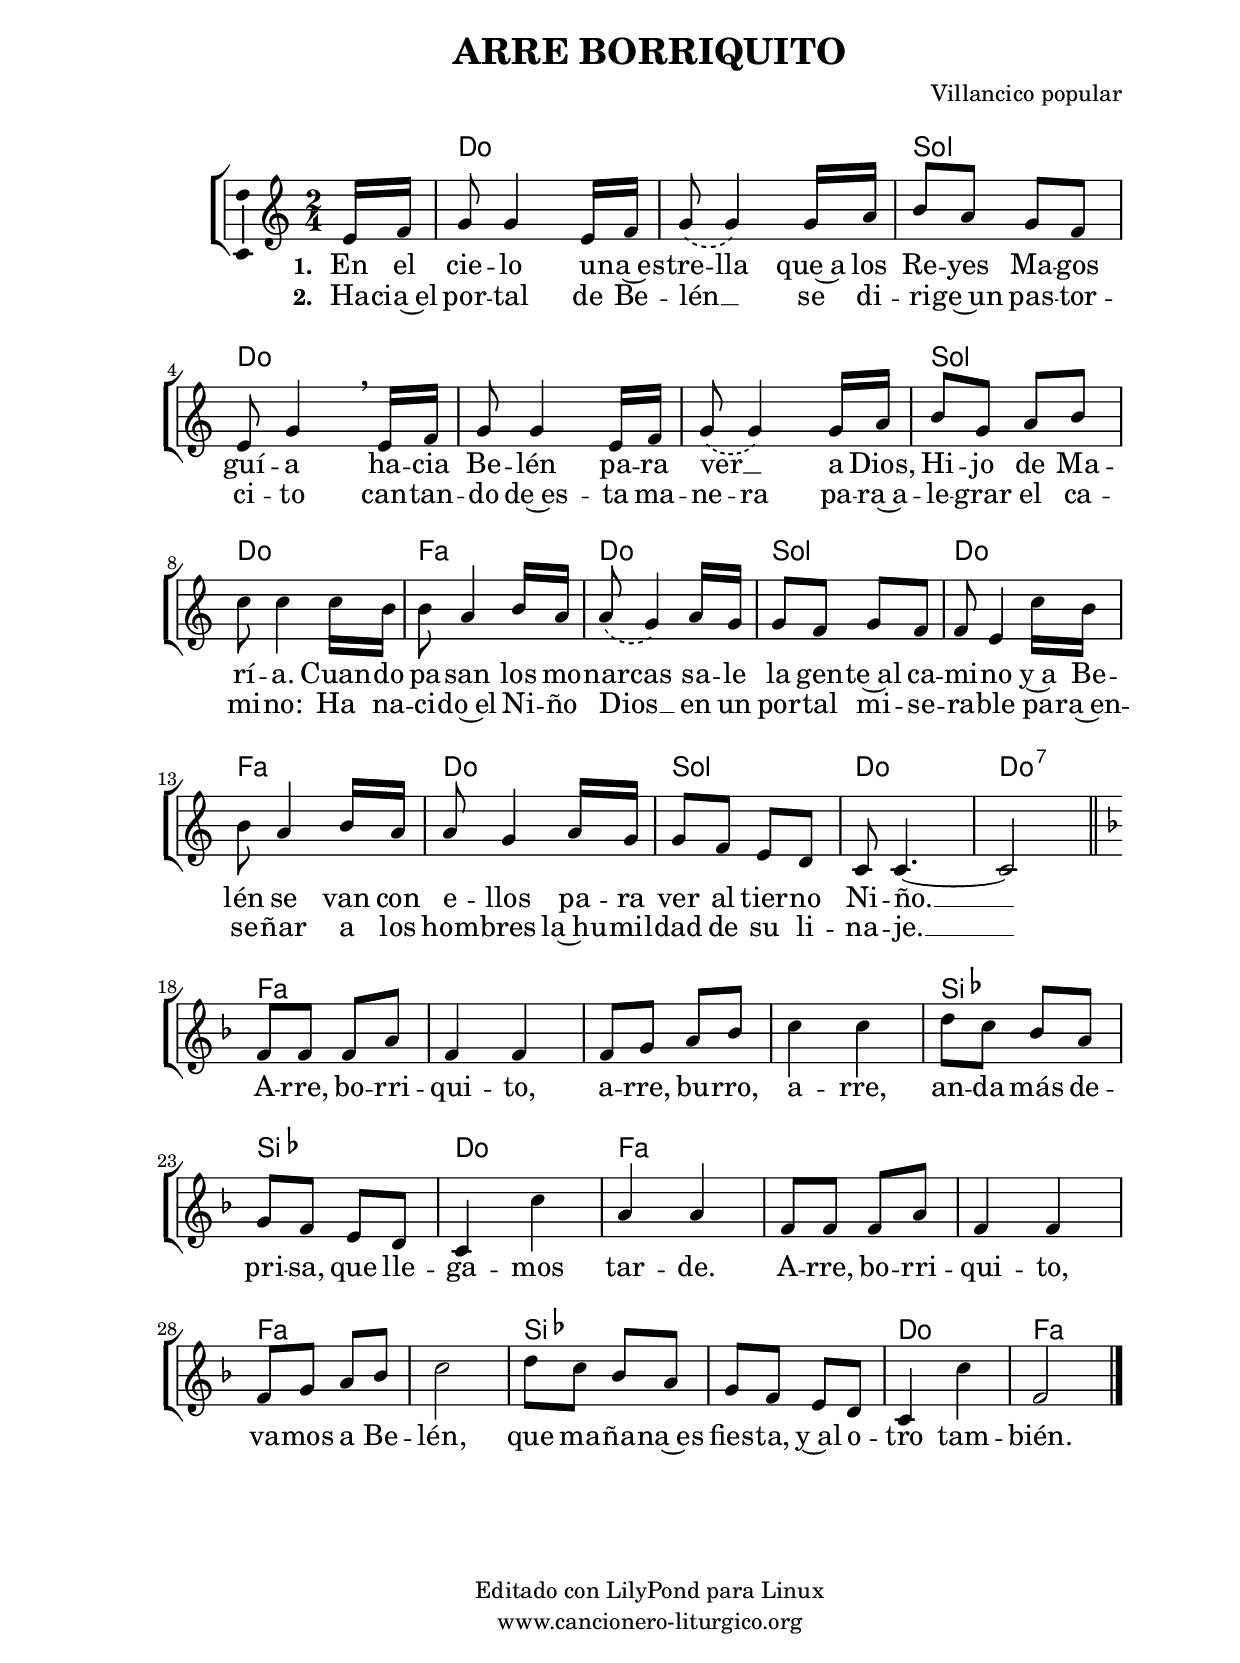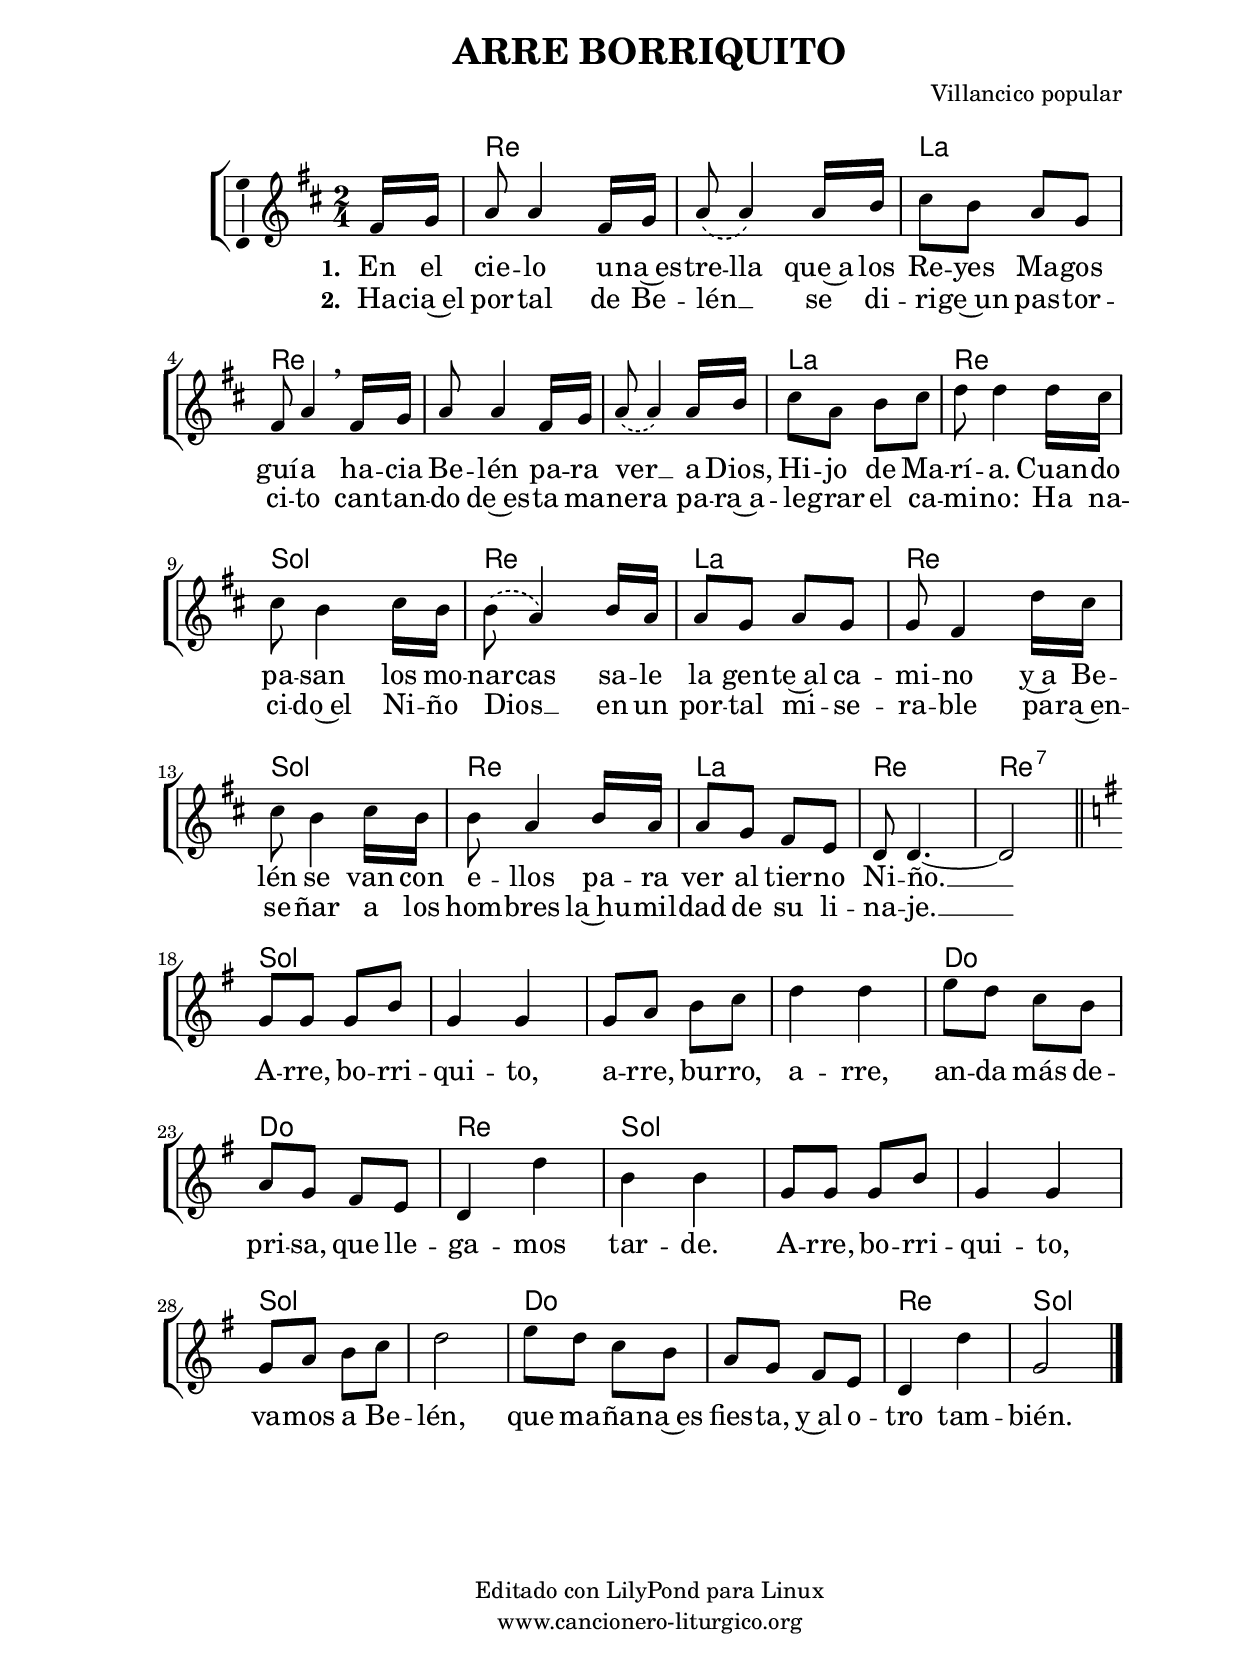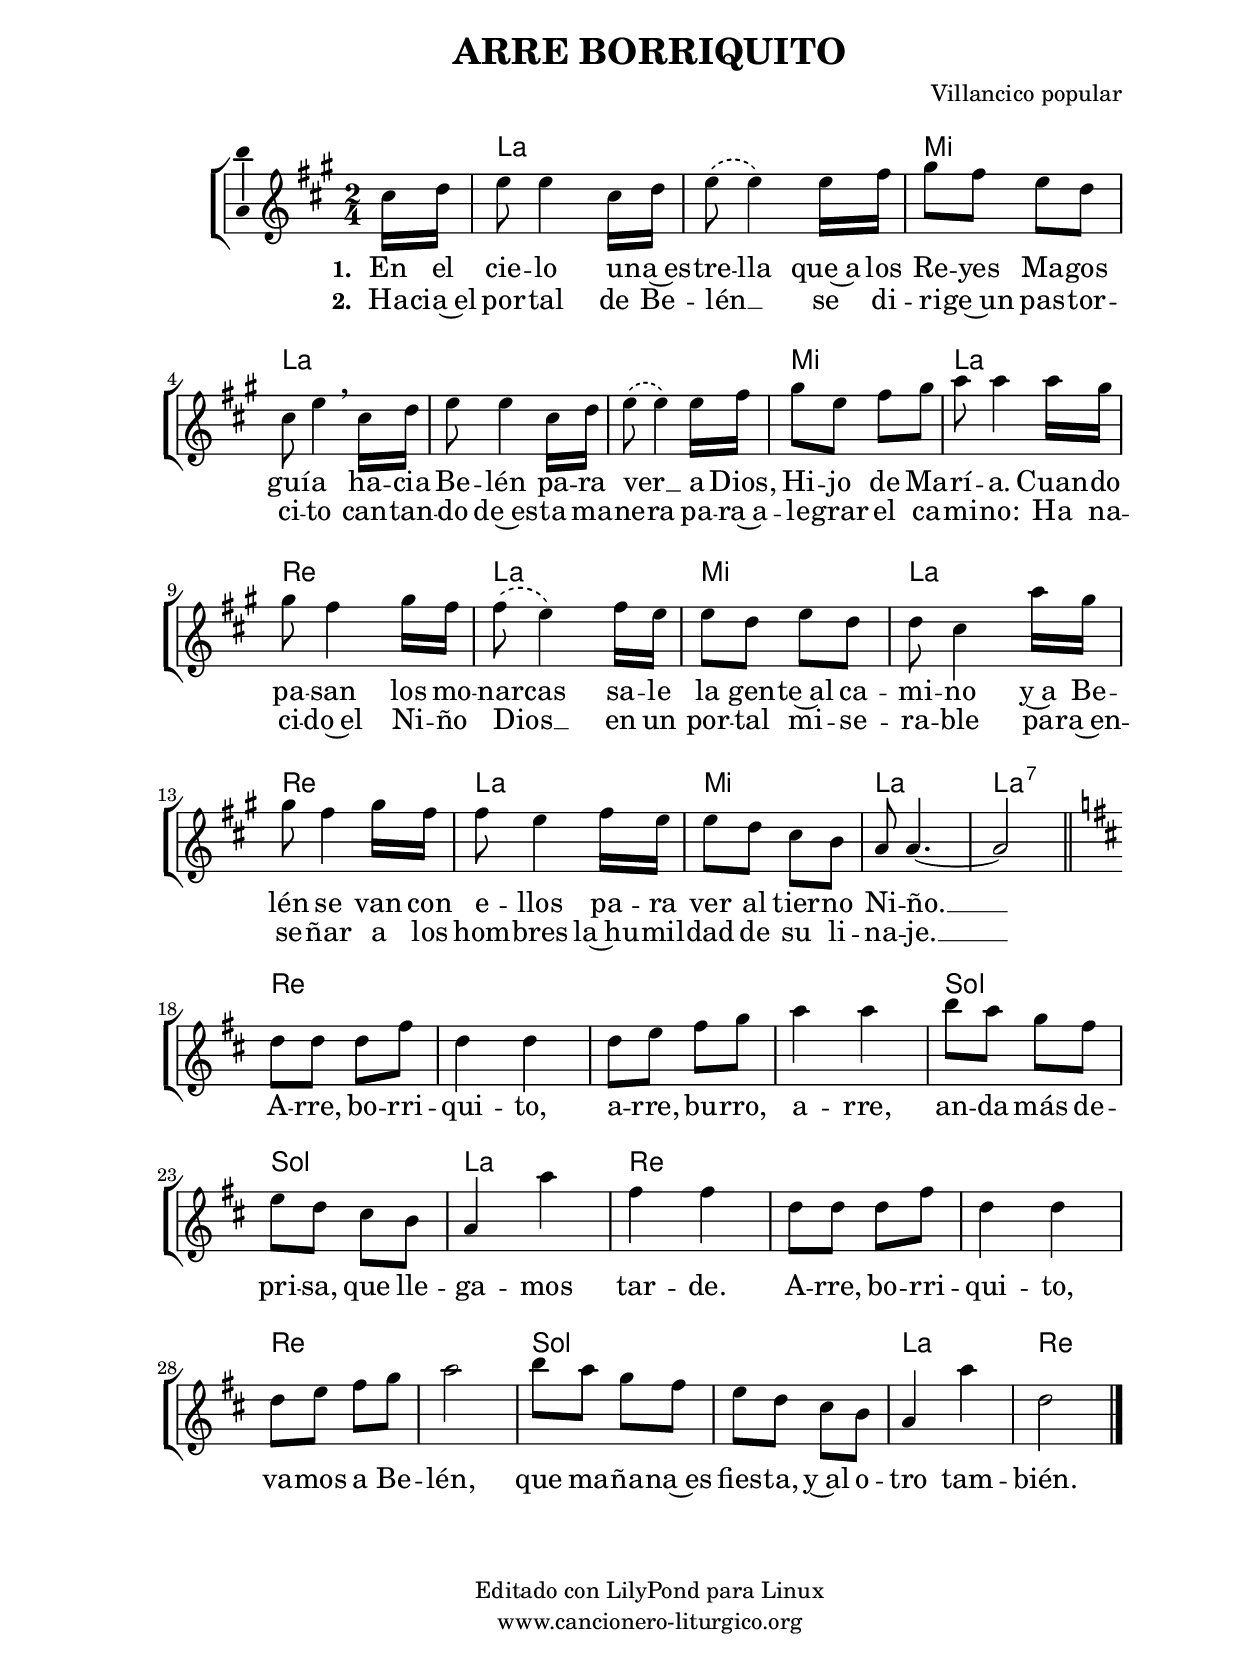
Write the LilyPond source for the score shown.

%
%para convertir .midi en .wav:
%timidity filename.midi -Ow -o finename.wav
%
%
%Para convertir de .wav a .mp3:
%lame -h -m j filename.wav
%
%
%para escuchar el midi:
%timidity nombrefichero.midi
%


%versión de lilypond para la que se ha escrito esta partitura:
\version "2.16.0"

	%Tamaño papel
	#(set-default-paper-size "a4")
	%Tamaño partitura
	#(set-global-staff-size 20)
	%No responde al pulsar sobre una nota
	#(ly:set-option 'point-and-click #f)

%parámetros del encabezamiento:
\header {
	title = "ARRE BORRIQUITO"
	subtitle = ""
	composer = "Villancico popular"
	poet = ""
	%meter = "Tono original: Do M"
	arranger = ""
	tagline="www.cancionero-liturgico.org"
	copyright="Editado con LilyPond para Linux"
	}

%parámetros asociados al papel:
\paper  {
	oddHeaderMarkup = \markup {\fill-line { \on-the-fly #not-first-page \fromproperty #'header:title \on-the-fly #not-first-page \fromproperty #'header:composer }}
	evenHeaderMarkup = \markup {\fill-line { \fromproperty #'header:composer \fromproperty #'header:title }}
	#(set-paper-size "a4")
	print-page-number = ##f
	first-page-number = 1
	print-first-page-number = ##f
%	head-separation = 3.0 \cm
	top-margin = 2.0 \cm
	bottom-margin = 0.5\cm
%%%	bottom-margin = -1.0\cm
	left-margin = 3.0 \cm
	line-width = 16.0 \cm 
	indent = 8\mm
	interscoreline = 2.\mm
	between-system-space = 15\mm
%	para que las partituras no llenen la hoja:
	ragged-bottom = ##t
%	idem para la última hoja:
	ragged-last-bottom = ##f
%	para que las partituras llenen el ancho del papel:
	ragged-last = ##f
	after-title-space = 2.5 \cm
page-count=1
%system-count=5

	%Flexible Vertical Spacing
%	markup-markup-spacing =
%	#'((basic-distance . 15) (minimum-distance . 15) (padding . 3))
	markup-system-spacing =
	#'((basic-distance . 15) (minimum-distance . 15) (padding . 3))
	system-system-spacing =
	#'((basic-distance . 15) (minimum-distance . 15) (padding . 3))
	score-system-spacing =
	#'((basic-distance . 15) (minimum-distance . 15) (padding . 5))
%	top-system-spacing = % header
%	#'((basic-distance . 8) (minimum-distance . 0) (padding . 0))
%	top-markup-spacing =
%	#'((basic-distance . 20) (minimum-distance . 20) (padding . 0))
	last-bottom-spacing = % footer
	#'((basic-distance . 5) (minimum-distance . 5) (padding . 0))
%	score-markup-spacing =
%	#'((basic-distance . 16) (minimum-distance . 13) (padding . 0))

	}


%parámetros que afectan a toda la partitura:
global =  {
	%clave de sol (G):
	\clef G
	%armadura:
%	\transpose f d
	\key c \major
	\tempo 4=100
	\set Score.tempoHideNote = ##t
	}


acordes = {
	\italianChords
	\chordmode {
%	\transpose f d
{

s8
c2 c g c c c g c f c g c f c g c c:7

f2 f f f bes bes c f
f2 f f f bes bes c f

	}
	}
}



melodia = 
%	\transpose f d
{
\time 2/4

\relative c'{

\phrasingSlurDashed

\partial8 e16 f
g8 g4 e16 f
g8 \(g4\) g16 a
b8 a g f
e8 g4 \breathe e16 f
g8 g4 e16 f
g8 \(g4\) g16 a
b8 g a b
c8 c4 c16 b
b8 a4 b16 a
a8 \(g4\) a16 g
g8 f g f
f8 e4 c'16 b
b8 a4 b16 a
a8 g4 a16 g
g8 f e d
c8 c4.~
c2

\bar "||" 
\break

	\key f \major

f8 f f a
f4 f
f8 g a bes
c4 c
d8 c bes a
g8 f e d
c4 c'
a4 a

f8 f f a
f4 f
f8 g a bes
c2
d8 c bes a
g8 f e d
c4 c'
f,2

\bar "|."

}
}


texto = \lyricmode {

\set stanza =#"1. " En el cie -- lo u -- na~es -- tre -- lla
que~a los Re -- yes Ma -- gos guí -- a
ha -- cia Be -- lén pa -- ra ver __ _
a Dios, Hi -- jo de Ma -- rí -- a.
Cuan -- do pa -- san los mo -- nar -- cas
sa -- le la gen -- te~al ca -- mi -- no
y~a Be -- lén se van con e -- llos
pa -- ra ver al tier -- no Ni -- ño. __

A -- rre, bo -- rri -- qui -- to,
a -- rre, bu -- rro, a -- rre,
an -- da más de -- pri -- sa,
que lle -- ga -- mos tar -- de.
A -- rre, bo -- rri -- qui -- to,
va -- mos a Be -- lén,
que ma -- ña -- na~es fies -- ta,
y~al o -- tro tam -- bién.

}

textodos = \lyricmode {

\set stanza =#"2. " Ha -- cia~el por -- tal de Be -- lén __ _
se di -- ri -- ge~un pas -- tor -- ci -- to
can -- tan -- do de~es -- ta ma -- ne -- ra
pa -- ra~a -- le -- grar el ca -- mi -- no:
Ha na -- ci -- do~el Ni -- ño Dios __ _
en un por -- tal mi -- se -- ra -- ble
pa -- ra~en -- se -- ñar a los hom -- bres
la~hu -- mil -- dad de su li -- na -- je. __

}

textotres = \lyricmode {

\set stanza =#"3. " 

}

textocuatro = \lyricmode {

\set stanza = "4." 

}

acordesStaff = \context ChordNames = acordesStaff <<
	\set chordChanges = ##t
	\acordes
	>>


vozStaff = \context Voice = vozStaff
\with {\consists "Ambitus_engraver"}
<<
%	\set Staff.instrumentName = ""
%	\set Staff.shortInstrumentName = ""
%	\set Staff.midiInstrument = #"clarinet"
%	\set Staff.midiInstrument = #"cello"
	\set Staff.midiInstrument = #"flute"
%	\set Staff.midiInstrument = #"electric guitar (jazz)"
%	\set Staff.midiInstrument = #"english horn"
%	\set Staff.midiInstrument = #"violin"
%	\set Staff.midiInstrument = #"glockenspiel"
	\set Staff.midiMinimumVolume = #0.7
	\set Staff.midiMaximumVolume = #0.9
	\global
	\melodia
	>>


textoStaff = \context Lyrics = textoStaff <<
	\lyricsto vozStaff \texto
	>>

textodosStaff = \context Lyrics = textodosStaff <<
	\lyricsto vozStaff \textodos
	>>

textotresStaff = \context Lyrics = textotresStaff <<
	\lyricsto vozStaff \textotres
	>>

textocuatroStaff = \context Lyrics = textocuatroStaff <<
	\lyricsto vozStaff \textocuatro
	>>


\book {
	\score {
		\context ChoirStaff {
			\override StaffGroup.SystemStartBracket #'collapse-height = #1
			\override Score.SystemStartBar #'collapse-height = #1
			<<
			\acordesStaff
			\vozStaff
			\textoStaff
			\textodosStaff
			\textotresStaff
			\textocuatroStaff
			>>
			}
		\layout {
	    		\context {
				\Lyrics
				\override LyricText #'font-size = #2
				}
	   		 \context {
				\Score
				\override StaffSymbol #'staff-space = #(magstep +3)
				}
			}
		}
	\score {
		\unfoldRepeats
		\context ChoirStaff {
			<<
			\acordesStaff
			\vozStaff
			>>
			}
		\midi {
	  		\context {
	  			\Score
				tempoWholesPerMinute = #(ly:make-moment 70 4)
				}
			}
		}
	}



#(define output-suffix "C")
\book {
	\score {
		\context ChoirStaff {
			\override StaffGroup.SystemStartBracket #'collapse-height = #1
			\override Score.SystemStartBar #'collapse-height = #1
\transpose c d
			<<
			\acordesStaff
			\vozStaff
			\textoStaff
			\textodosStaff
			\textotresStaff
			\textocuatroStaff
			>>
			}
		\layout {
	    		\context {
				\Lyrics
				\override LyricText #'font-size = #2
				}
	   		 \context {
				\Score
				\override StaffSymbol #'staff-space = #(magstep +3)
				}
			}
		}
	}

#(define output-suffix "S")
\book {
	\score {
		\context ChoirStaff {
			\override StaffGroup.SystemStartBracket #'collapse-height = #1
			\override Score.SystemStartBar #'collapse-height = #1
\transpose c a
			<<
			\acordesStaff
			\vozStaff
			\textoStaff
			\textodosStaff
			\textotresStaff
			\textocuatroStaff
			>>
			}
		\layout {
	    		\context {
				\Lyrics
				\override LyricText #'font-size = #2
				}
	   		 \context {
				\Score
				\override StaffSymbol #'staff-space = #(magstep +3)
				}
			}
		}
	}


